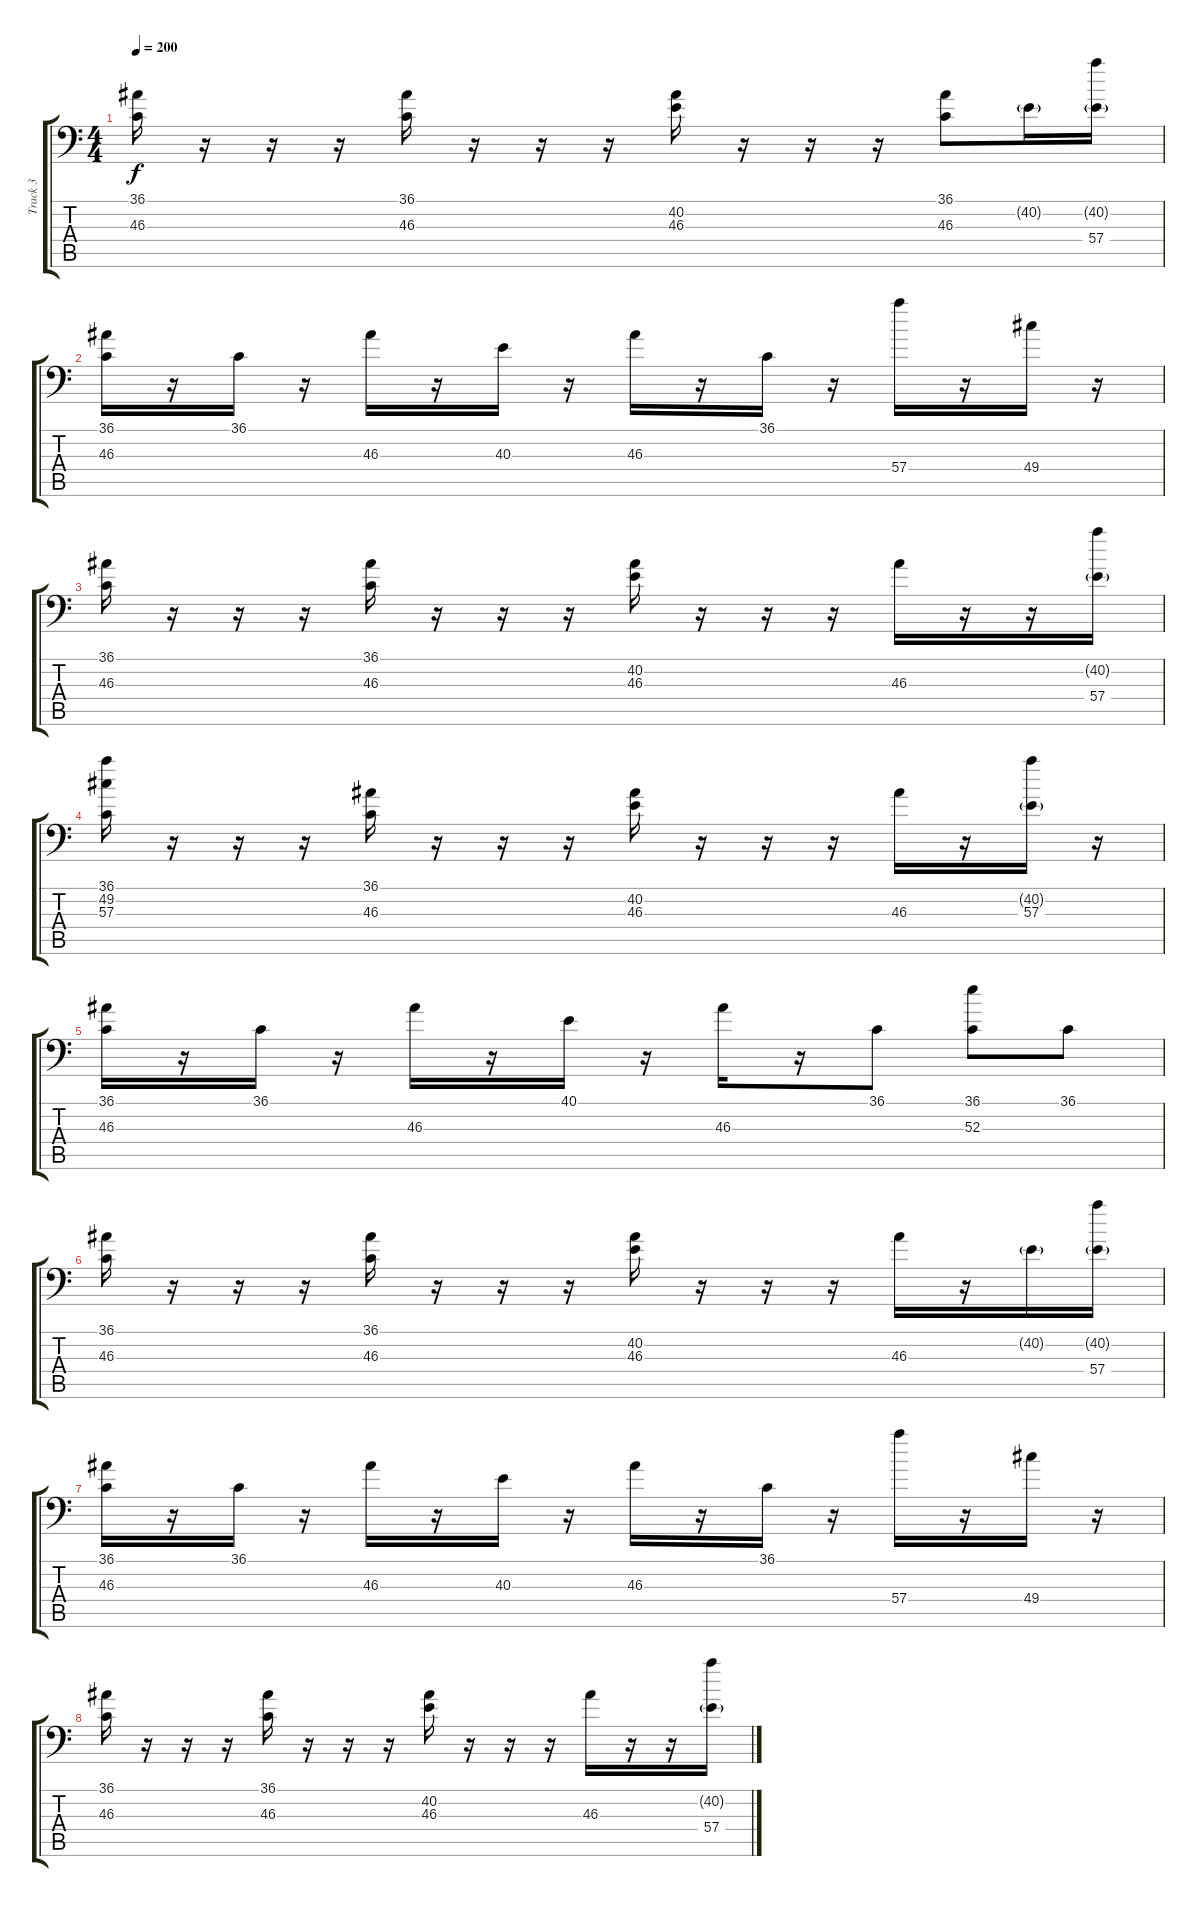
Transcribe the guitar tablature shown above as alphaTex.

\track ("Track 3" "Track 3") {instrument acousticgrandpiano}
\staff {score tabs}
\tuning (C-1 C-1 C-1 C-1 C-1 C-1) {hide}
\ts (4 4)
\tempo 200
\clef f4
\ks c
(36.1 46.3).16{dy f} r.16 r.16 r.16 (36.1 46.3).16 r.16 r.16 r.16 (40.2 46.3).16 r.16 r.16 r.16 (36.1 46.3).8 40.2{g}.16 (40.2{g} 57.4).16 |
(36.1 46.3).16 r.16 36.1.16 r.16 46.3.16 r.16 40.3.16 r.16 46.3.16 r.16 36.1.16 r.16 57.4.16 r.16 49.4.16 r.16 |
(36.1 46.3).16 r.16 r.16 r.16 (36.1 46.3).16 r.16 r.16 r.16 (40.2 46.3).16 r.16 r.16 r.16 46.3.16 r.16 r.16 (40.2{g} 57.4).16 |
(36.1 49.2 57.3).16 r.16 r.16 r.16 (36.1 46.3).16 r.16 r.16 r.16 (40.2 46.3).16 r.16 r.16 r.16 46.3.16 r.16 (40.2{g} 57.3).16 r.16 |
(36.1 46.3).16 r.16 36.1.16 r.16 46.3.16 r.16 40.1.16 r.16 46.3.16 r.16 36.1.8 (36.1 52.3).8 36.1.8 |
(36.1 46.3).16 r.16 r.16 r.16 (36.1 46.3).16 r.16 r.16 r.16 (40.2 46.3).16 r.16 r.16 r.16 46.3.16 r.16 40.2{g}.16 (40.2{g} 57.4).16 |
(36.1 46.3).16 r.16 36.1.16 r.16 46.3.16 r.16 40.3.16 r.16 46.3.16 r.16 36.1.16 r.16 57.4.16 r.16 49.4.16 r.16 |
(36.1 46.3).16 r.16 r.16 r.16 (36.1 46.3).16 r.16 r.16 r.16 (40.2 46.3).16 r.16 r.16 r.16 46.3.16 r.16 r.16 (40.2{g} 57.4).16
